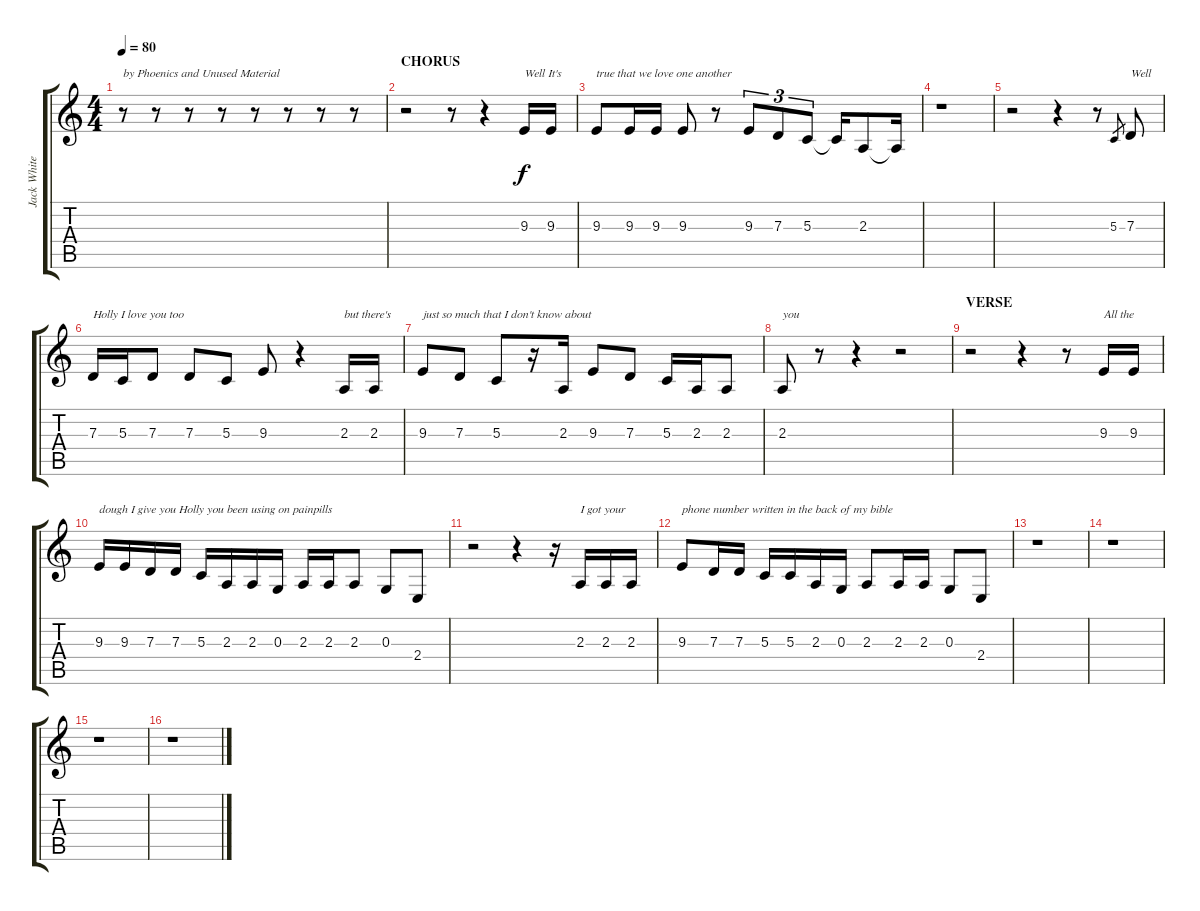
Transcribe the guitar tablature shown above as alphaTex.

\track ("Jack White (Voice)" "Jack White") {instrument bassoon}
\staff {score tabs}
\tuning (E4 B3 G3 D3 A2 E2) {hide}
\ts (4 4)
\tempo 80
\clef g2
\ks c
r.8{txt "by Phoenics and Unused Material" dy f instrument bassoon} r.8 r.8 r.8 r.8 r.8 r.8 r.8 |
\section ("" "CHORUS")
r.2 r.8 r.4 9.3.16{txt "Well It's"} 9.3.16 |
9.3.8{txt "true that we love one another"} 9.3.16 9.3.16 9.3.8 r.8 9.3.8{tu (3 2)} 7.3.8{tu (3 2)} 5.3.8{tu (3 2)} 5.3{t}.16 2.3.8 2.3{t}.16 |
r.1 |
r.2 r.4 r.8 5.3.8{gr} 7.3.8{txt "Well"} |
7.3.16{txt "Holly I love you too"} 5.3.16 7.3.8 7.3.8 5.3.8 9.3.8 r.4 2.3.16{txt "but there's"} 2.3.16 |
9.3.8{txt "just so much that I don't know about"} 7.3.8 5.3.8 r.16 2.3.16 9.3.8 7.3.8 5.3.16 2.3.16 2.3.8 |
2.3.8{txt "you"} r.8 r.4 r.2 |
\section ("" "VERSE")
r.2 r.4 r.8 9.3.16{txt "All the"} 9.3.16 |
9.3.16{txt "dough I give you Holly you been using on painpills"} 9.3.16 7.3.16 7.3.16 5.3.16 2.3.16 2.3.16 0.3.16 2.3.16 2.3.16 2.3.8 0.3.8 2.4.8 |
r.2 r.4 r.16 2.3.16{txt "I got your"} 2.3.16 2.3.16 |
9.3.8{txt "phone number written in the back of my bible"} 7.3.16 7.3.16 5.3.16 5.3.16 2.3.16 0.3.16 2.3.8 2.3.16 2.3.16 0.3.8 2.4.8 |
r.1 |
r.1 |
r.1 |
r.1
